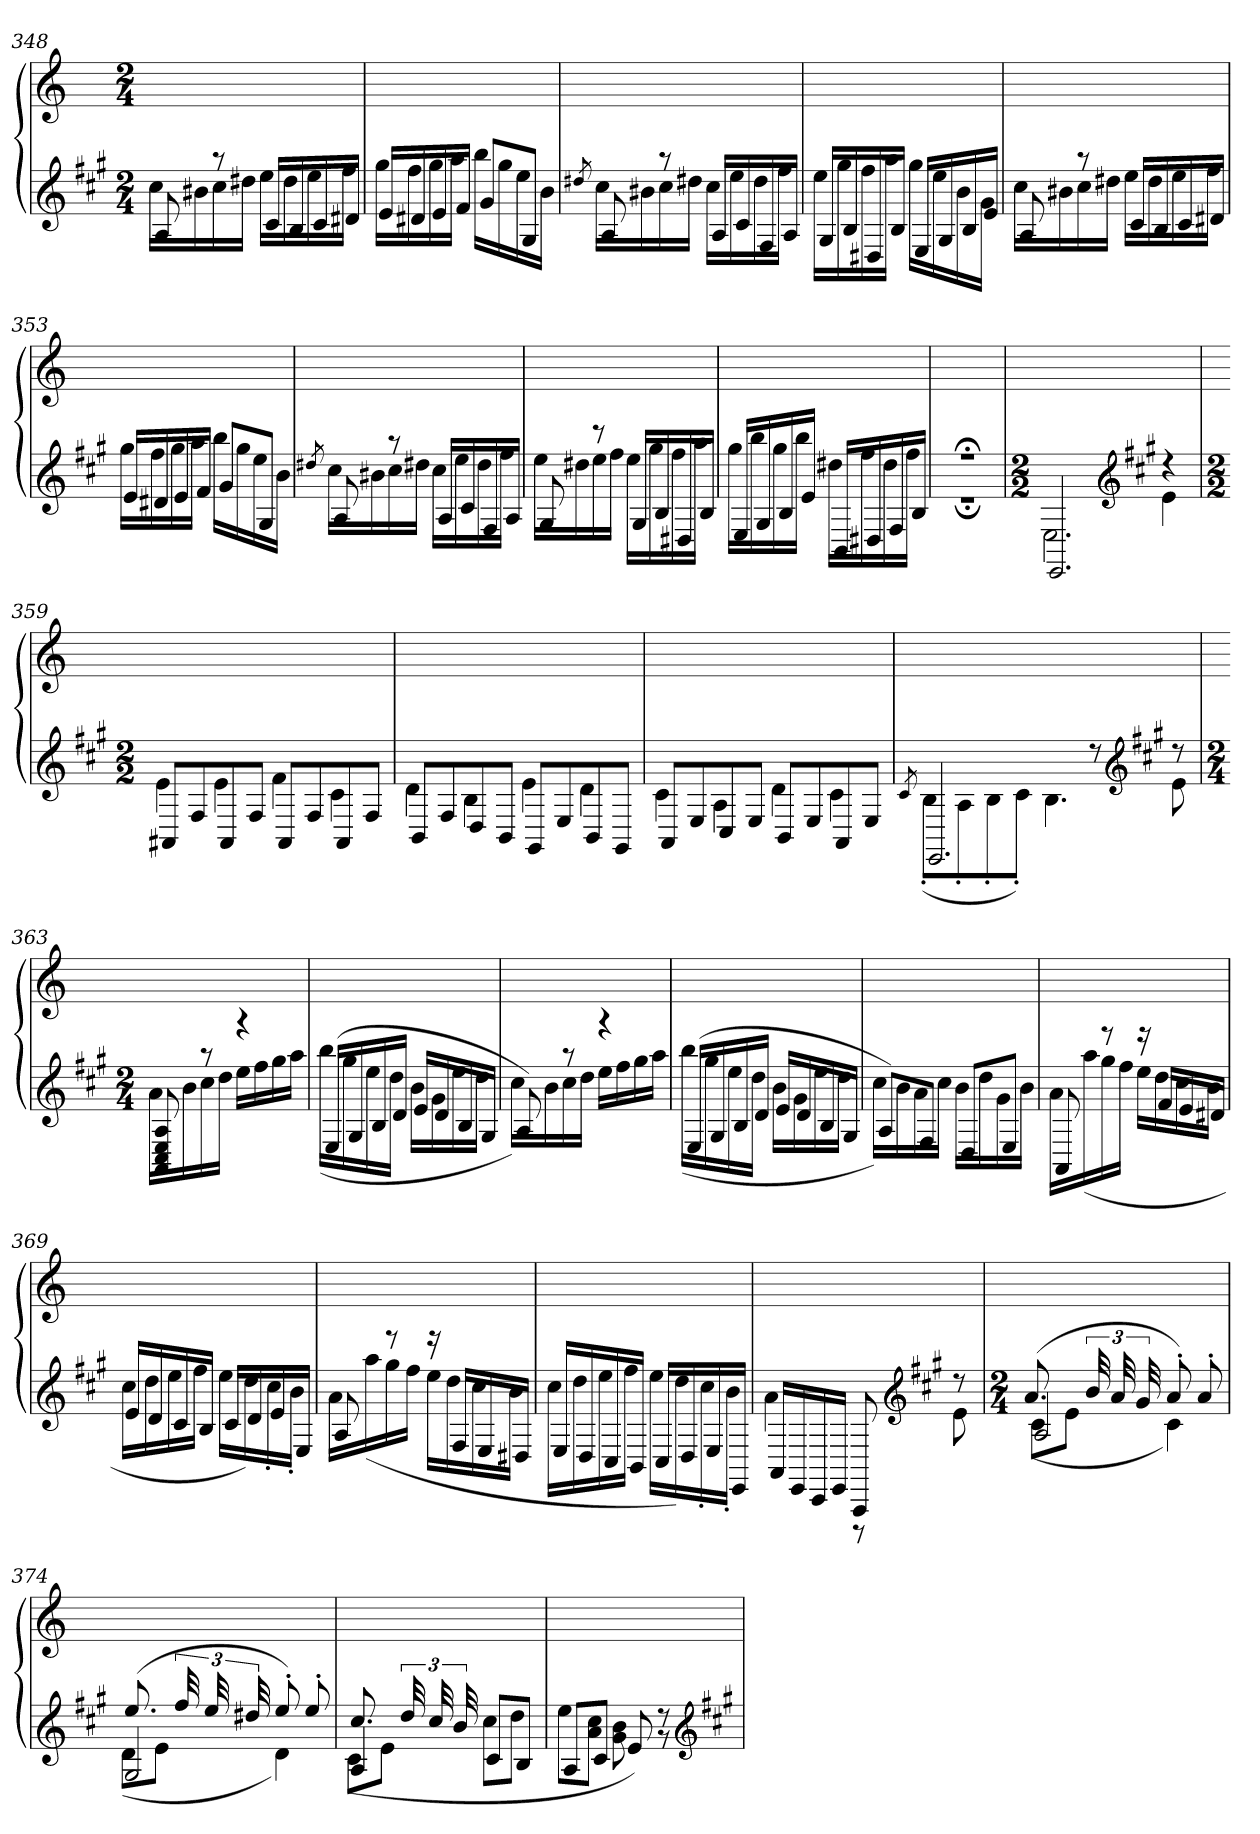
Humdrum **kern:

**kern	**kern
*part1	*part1
*staff2	*staff1
*clefG2	*clefG2
*k[f#c#g#]	*k[]
*A:	*a:
*M2/4	*M2/4
=348	=348
*^	*
8A	16cc#LL	2ryy
.	16b#X	.
8r	16cc#	.
.	16dd#XJJ	.
16c#LL	16eeLL	.
16B	16dd#	.
16c#	16ee	.
16d#XJJ	16ff#JJ	.
=349	=349	=349
16eLL	16gg#LL	2ryy
16d#X	16ff#	.
16e	16gg#	.
16f#JJ	16aaJJ	.
8g#L	16bbLL	.
.	16gg#	.
8G#J	16ee	.
.	16bJJ	.
=350	=350	=350
.	8qdd#X	.
8A	16cc#LL	2ryy
.	16b#X	.
8r	16cc#	.
.	16dd#XJJ	.
16ALL	16cc#LL	.
16c#	16ee	.
16F#	16dd#	.
16AJJ	16ff#JJ	.
=351	=351	=351
16G#LL	16eeLL	2ryy
16B	16gg#	.
16D#X	16ff#	.
16BJJ	16aaJJ	.
16ELL	16gg#LL	.
16G#	16ee	.
16B	16b	.
16eJJ	16g#JJ	.
=352	=352	=352
8A	16cc#LL	2ryy
.	16b#X	.
8r	16cc#	.
.	16dd#XJJ	.
16c#LL	16eeLL	.
16B	16dd#	.
16c#	16ee	.
16d#XJJ	16ff#JJ	.
=353	=353	=353
16eLL	16gg#LL	2ryy
16d#X	16ff#	.
16e	16gg#	.
16f#JJ	16aaJJ	.
8g#L	16bbLL	.
.	16gg#	.
8G#J	16ee	.
.	16bJJ	.
=354	=354	=354
.	8qdd#X	.
8A	16cc#LL	2ryy
.	16b#X	.
8r	16cc#	.
.	16dd#XJJ	.
16ALL	16cc#LL	.
16c#	16ee	.
16F#	16dd#	.
16AJJ	16ff#JJ	.
=355	=355	=355
8G#	16eeLL	2ryy
.	16dd#X	.
8r	16ee	.
.	16ff#JJ	.
16G#LL	16eeLL	.
16B	16gg#	.
16D#X	16ff#	.
16BJJ	16aaJJ	.
=356	=356	=356
16ELL	16gg#LL	2ryy
16G#	16bb	.
16B	16gg#	.
16eJJ	16bbJJ	.
16BBLL	16dd#XLL	.
16D#X	16ff#	.
16F#	16dd#	.
16BJJ	16ff#JJ	.
=357	=357	=357
2r;<	2r;<	2ryy
=358	=358	=358
*M2/2	*	*
2.EE	2.E	1ryy
*clefG2	*	*
*k[f#c#g#]	*	*
*A:	*	*
4r	4e	.
=359	=359	=359
*M2/2	*	*
8AA#XL	4e	1ryy
8F#	.	.
8AA#	4e	.
8F#J	.	.
8AA#L	4f#	.
8F#	.	.
8AA#	4c#	.
8F#J	.	.
=360	=360	=360
8BBL	4d	1ryy
8F#	.	.
8D	4B	.
8BBJ	.	.
8GG#L	4e	.
8E	.	.
8BB	4d	.
8GG#J	.	.
=361	=361	=361
8AAL	4c#	1ryy
8E	.	.
8C#	4A	.
8EJ	.	.
8BBL	4d	.
8E	.	.
8AA	4c#	.
8EJ	.	.
=362	=362	=362
.	8qc#	.
2.EE	(8B'L	1ryy
.	8A'	.
.	8B'	.
.	8c#'J)	.
.	4.B	.
8r	.	.
*clefG2	*	*
*k[f#c#g#]	*	*
*A:	*	*
8r	8e	.
=363	=363	=363
*M2/4	*	*
8AA 8C# 8E 8A	16aLL	2ryy
.	16b	.
8r	16cc#	.
.	16ddJJ	.
4r	16eeLL	.
.	16ff#	.
.	16gg#	.
.	16aaJJ	.
=364	=364	=364
(16ELL	(16bbLL	2ryy
16G#	16gg#	.
16B	16ee	.
16dJJ	16ddJJ	.
16eLL	16bLL	.
16d	16g#	.
16B	16ee	.
16G#JJ	16ddJJ	.
=365	=365	=365
8A)	16cc#LL)	2ryy
.	16b	.
8r	16cc#	.
.	16ddJJ	.
4r	16eeLL	.
.	16ff#	.
.	16gg#	.
.	16aaJJ	.
=366	=366	=366
(16ELL	(16bbLL	2ryy
16G#	16gg#	.
16B	16ee	.
16dJJ	16ddJJ	.
16eLL	16bLL	.
16d	16g#	.
16B	16ee	.
16G#JJ	16ddJJ	.
=367	=367	=367
8AL)	16cc#LL)	2ryy
.	16b	.
8F#J	16a	.
.	16cc#JJ	.
8DL	16bLL	.
.	16dd	.
8EJ	16g#	.
.	16bJJ	.
=368	=368	=368
8AA	16aLL	2ryy
.	(16aa	.
8r	16gg#	.
.	16ff#JJ	.
16r	16eeLL	.
16f#LL	16dd	.
16e	16cc#	.
16d#XJJ	16bJJ	.
=369	=369	=369
16eLL	16cc#LL	2ryy
16d	16dd	.
16c#	16ee	.
16BJJ	16ff#JJ	.
16c#LL	16eeLL	.
16d	16dd)	.
16e	16cc#'	.
16EJJ	16b'JJ	.
=370	=370	=370
8A	16aLL	2ryy
.	(16aa	.
8r	16gg#	.
.	16ff#JJ	.
16r	16eeLL	.
16F#LL	16dd	.
16E	16cc#	.
16D#XJJ	16bJJ	.
=371	=371	=371
16ELL	16cc#LL	2ryy
16D	16dd	.
16C#	16ee	.
16BBJJ	16ff#JJ	.
16C#LL	16eeLL	.
16D	16dd)	.
16E	16cc#'	.
16EEJJ	16b'JJ	.
=372	=372	=372
16AALL	4a	2ryy
16EE	.	.
16CC#	.	.
16EEJJ	.	.
8AAA	8r	.
*clefG2	*	*
*k[f#c#g#]	*	*
*A:	*	*
8r	8e	.
*v	*v	*
=373	=373
*M2/4	*
*^	*
*	*^	*
2A	(8c#L	(8.a	2ryy
.	8eJ	.	.
.	.	48b	.
.	.	48a	.
.	.	48g#	.
.	4c#)	8a')	.
.	.	8a'	.
=374	=374	=374	=374
2G#	(8dL	(8.ee	2ryy
.	8eJ	.	.
.	.	48ff#	.
.	.	48ee	.
.	.	48dd#X	.
.	4d)	8ee')	.
.	.	8ee'	.
=375	=375	=375	=375
4A	(8c#L	8.cc#	2ryy
.	8eJ	.	.
.	.	48dd	.
.	.	48cc#	.
.	.	48b	.
8c#L	8cc#L	4ryy	.
8BJ	8ddJ	.	.
*	*v	*v	*
=376	=376	=376
8AL	8eeL	2ryy
8c#J	8a 8cc#J	.
8e)	8g# 8b	.
8r	8r	.
*v	*v	*
*clefG2	*
*k[f#c#g#]	*
*A:	*
=	=
*-	*-
